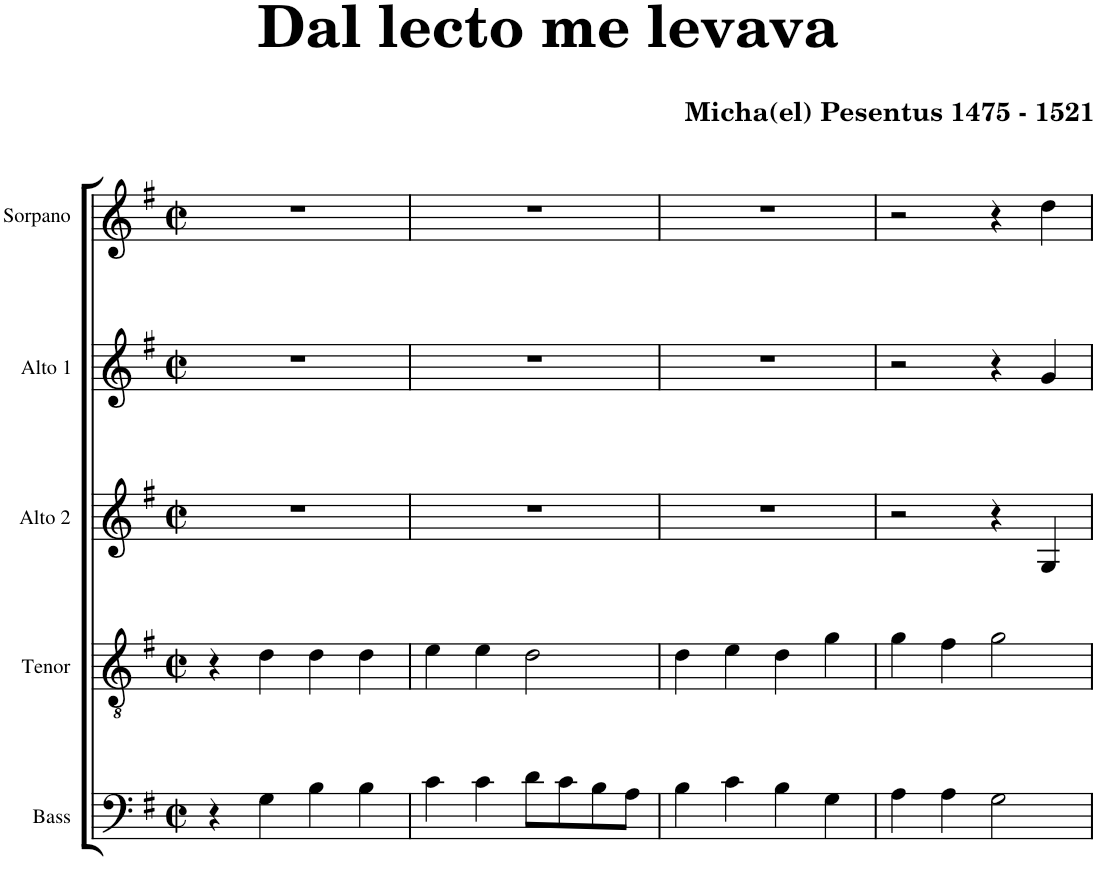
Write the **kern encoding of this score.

**kern	**kern	**kern	**kern	**kern
*part5	*part4	*part3	*part2	*part1
*staff5	*staff4	*staff3	*staff2	*staff1
*I"Bass	*I"Tenor	*I"Alto 2	*I"Alto 1	*I"Sorpano
*I'B.	*I'T.	*I'A2	*I'A1	*I'S.
*clefF4	*clefGv2	*clefG2	*clefG2	*clefG2
*k[f#]	*k[f#]	*k[f#]	*k[f#]	*k[f#]
*G:	*G:	*G:	*G:	*G:
*M2/2	*M2/2	*M2/2	*M2/2	*M2/2
*met(c|)	*met(c|)	*met(c|)	*met(c|)	*met(c|)
=1	=1	=1	=1	=1
4r	4r	1r	1r	1r
4G\	4d\	.	.	.
4B\	4d\	.	.	.
4B\	4d\	.	.	.
=2	=2	=2	=2	=2
4c\	4e\	1r	1r	1r
4c\	4e\	.	.	.
8d\L	2d\	.	.	.
8c\	.	.	.	.
8B\	.	.	.	.
8A\J	.	.	.	.
=3	=3	=3	=3	=3
4B\	4d\	1r	1r	1r
4c\	4e\	.	.	.
4B\	4d\	.	.	.
4G\	4g\	.	.	.
=4	=4	=4	=4	=4
4A\	4g\	2r	2r	2r
4A\	4f#\	.	.	.
2G\	2g\	4r	4r	4r
.	.	4G/	4g/	4dd\
=	=	=	=	=
*-	*-	*-	*-	*-
